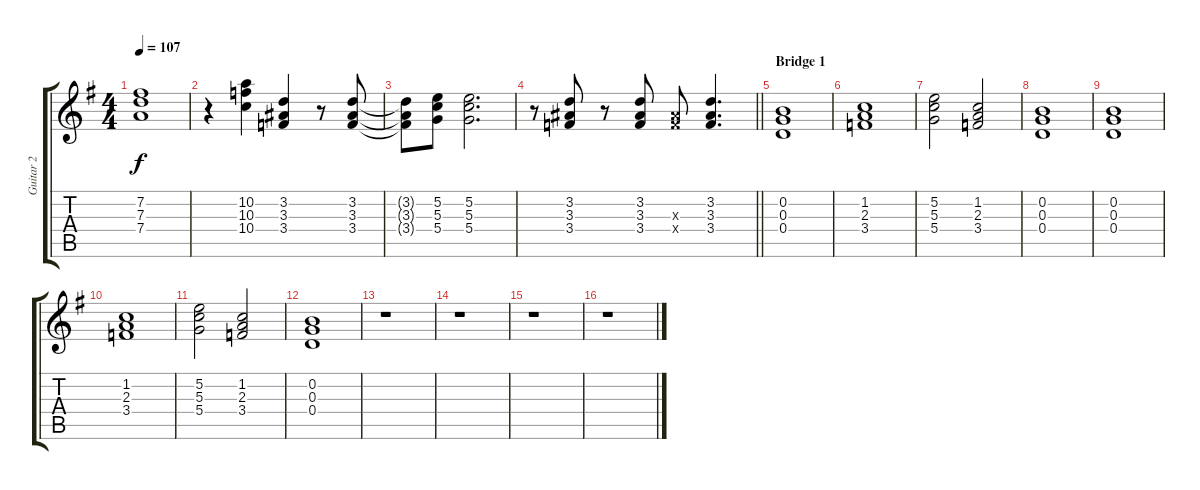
\track ("Guitar 2" "Guitar 2") {instrument electricguitarclean}
\staff {score tabs}
\tuning (D4 B3 G3 D3 G2 D2) {hide}
\ts (4 4)
\tempo 107
\clef g2
\ks g
(7.2 7.3 7.4).1{dy f} |
r.4 (10.2 10.3 10.4).4 (3.2 3.3 3.4).4 r.8 (3.2 3.3 3.4).8 |
(3.2{t} 3.3{t} 3.4{t}).8 (5.2 5.3 5.4).8 (5.2 5.3 5.4).2{d} |
\barLineRight lightlight
r.8 (3.2 3.3 3.4).8 r.8 (3.2 3.3 3.4).8 (3.3{x} 3.4{x}).8 (3.2 3.3 3.4).4{d} |
\section ("" "Bridge 1")
(0.2 0.3 0.4).1 |
(1.2 2.3 3.4).1 |
(5.2 5.3 5.4).2 (1.2 2.3 3.4).2 |
(0.2 0.3 0.4).1 |
(0.2 0.3 0.4).1 |
(1.2 2.3 3.4).1 |
(5.2 5.3 5.4).2 (1.2 2.3 3.4).2 |
(0.2 0.3 0.4).1 |
r.1 |
r.1 |
r.1 |
r.1
